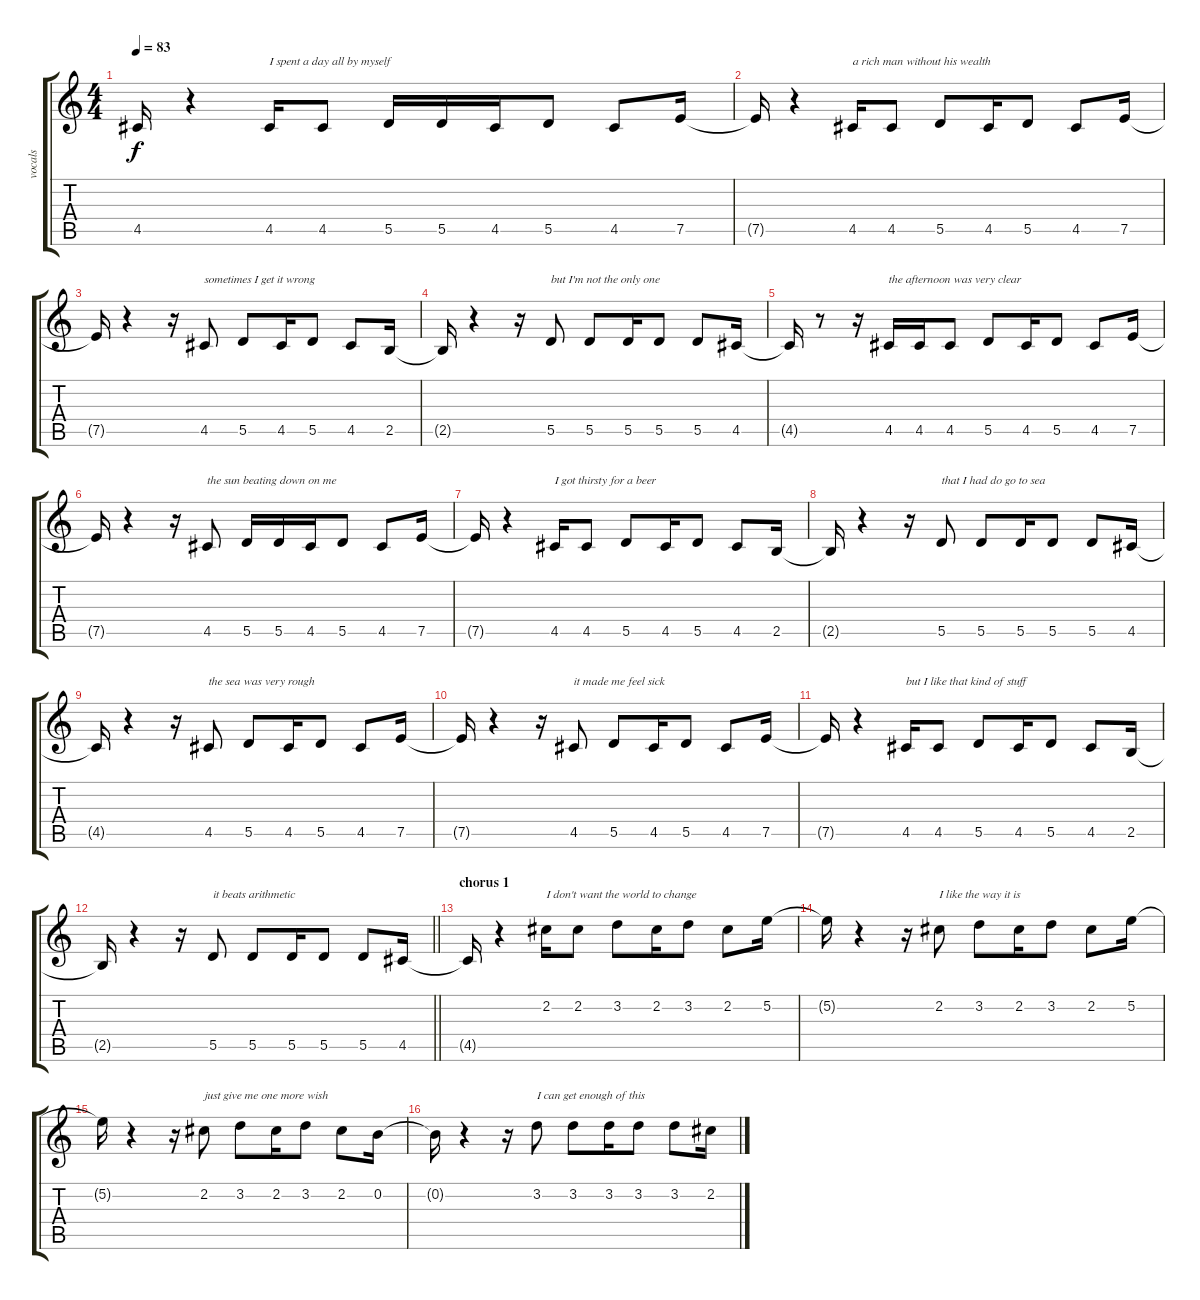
\track ("vocals" "vocals") {instrument overdrivenguitar}
\staff {score tabs}
\tuning (E4 B3 G3 D3 A2 E2) {hide}
\ts (4 4)
\tempo 83
\clef g2
\ks c
4.5{t}.16{dy f} r.4 4.5.16{txt "I spent a day all by myself"} 4.5.8 5.5.16 5.5.16 4.5.16 5.5.8 4.5.8 7.5.16 |
7.5{t}.16 r.4 4.5.16{txt "a rich man without his wealth"} 4.5.8 5.5.8 4.5.16 5.5.8 4.5.8 7.5.16 |
7.5{t}.16 r.4 r.16 4.5.8{txt "sometimes I get it wrong"} 5.5.8 4.5.16 5.5.8 4.5.8 2.5.16 |
2.5{t}.16 r.4 r.16 5.5.8{txt "but I'm not the only one"} 5.5.8 5.5.16 5.5.8 5.5.8 4.5.16 |
4.5{t}.16 r.8 r.16 4.5.16{txt "the afternoon was very clear"} 4.5.16 4.5.8 5.5.8 4.5.16 5.5.8 4.5.8 7.5.16 |
7.5{t}.16 r.4 r.16 4.5.8{txt "the sun beating down on me"} 5.5.16 5.5.16 4.5.16 5.5.8 4.5.8 7.5.16 |
7.5{t}.16 r.4 4.5.16{txt "I got thirsty for a beer"} 4.5.8 5.5.8 4.5.16 5.5.8 4.5.8 2.5.16 |
2.5{t}.16 r.4 r.16 5.5.8{txt "that I had do go to sea"} 5.5.8 5.5.16 5.5.8 5.5.8 4.5.16 |
4.5{t}.16 r.4 r.16 4.5.8{txt "the sea was very rough"} 5.5.8 4.5.16 5.5.8 4.5.8 7.5.16 |
7.5{t}.16 r.4 r.16 4.5.8{txt "it made me feel sick"} 5.5.8 4.5.16 5.5.8 4.5.8 7.5.16 |
7.5{t}.16 r.4 4.5.16{txt "but I like that kind of stuff"} 4.5.8 5.5.8 4.5.16 5.5.8 4.5.8 2.5.16 |
\barLineRight lightlight
2.5{t}.16 r.4 r.16 5.5.8{txt "it beats arithmetic"} 5.5.8 5.5.16 5.5.8 5.5.8 4.5.16 |
\section ("" "chorus 1")
4.5{t}.16 r.4 2.2.16{txt "I don't want the world to change"} 2.2.8 3.2.8 2.2.16 3.2.8 2.2.8 5.2.16 |
5.2{t}.16 r.4 r.16 2.2.8{txt "I like the way it is"} 3.2.8 2.2.16 3.2.8 2.2.8 5.2.16 |
5.2{t}.16 r.4 r.16 2.2.8{txt "just give me one more wish"} 3.2.8 2.2.16 3.2.8 2.2.8 0.2.16 |
0.2{t}.16 r.4 r.16 3.2.8{txt "I can get enough of this"} 3.2.8 3.2.16 3.2.8 3.2.8 2.2.16
